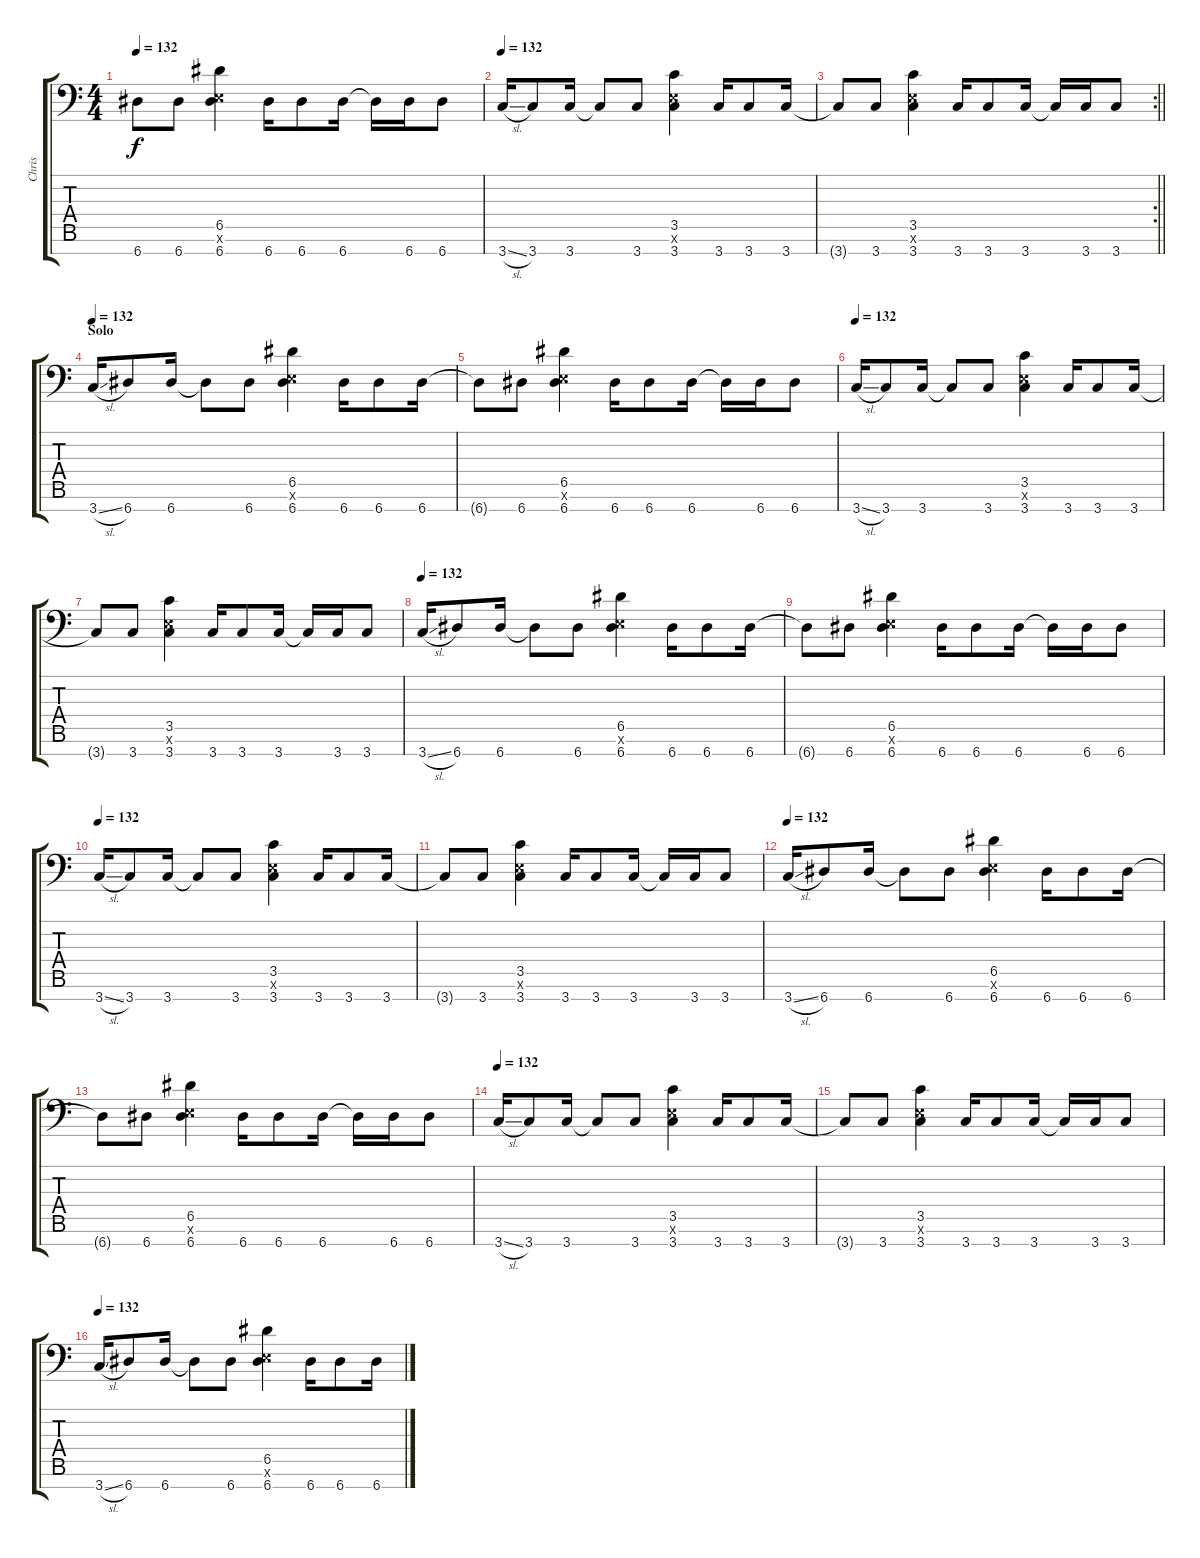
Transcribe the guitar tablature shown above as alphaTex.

\track ("Chris" "Chris") {instrument distortionguitar}
\staff {score tabs}
\tuning (E4 B3 G3 D3 A2 E2 A1) {hide}
\ts (4 4)
\tempo 132
\clef f4
\ks c
6.7{t}.8{dy f} 6.7.8 (6.5 0.6{x} 6.7).4 6.7.16 6.7.8 6.7.16 6.7{t}.16 6.7.16 6.7.8 |
\tempo 132
3.7{sl}.16 3.7.8 3.7.16 3.7{t}.8 3.7.8 (3.5 0.6{x} 3.7).4 3.7.16 3.7.8 3.7.16 |
\rc 2
\barLineRight lightlight
3.7{t}.8 3.7.8 (3.5 0.6{x} 3.7).4 3.7.16 3.7.8 3.7.16 3.7{t}.16 3.7.16 3.7.8 |
\section ("" "Solo")
\tempo 132
3.7{sl}.16{balance 8} 6.7.8 6.7.16 6.7{t}.8 6.7.8 (6.5 0.6{x} 6.7).4 6.7.16 6.7.8 6.7.16 |
6.7{t}.8 6.7.8 (6.5 0.6{x} 6.7).4 6.7.16 6.7.8 6.7.16 6.7{t}.16 6.7.16 6.7.8 |
\tempo 132
3.7{sl}.16 3.7.8 3.7.16 3.7{t}.8 3.7.8 (3.5 0.6{x} 3.7).4 3.7.16 3.7.8 3.7.16 |
3.7{t}.8 3.7.8 (3.5 0.6{x} 3.7).4 3.7.16 3.7.8 3.7.16 3.7{t}.16 3.7.16 3.7.8 |
\tempo 132
3.7{sl}.16 6.7.8 6.7.16 6.7{t}.8 6.7.8 (6.5 0.6{x} 6.7).4 6.7.16 6.7.8 6.7.16 |
6.7{t}.8 6.7.8 (6.5 0.6{x} 6.7).4 6.7.16 6.7.8 6.7.16 6.7{t}.16 6.7.16 6.7.8 |
\tempo 132
3.7{sl}.16 3.7.8 3.7.16 3.7{t}.8 3.7.8 (3.5 0.6{x} 3.7).4 3.7.16 3.7.8 3.7.16 |
3.7{t}.8 3.7.8 (3.5 0.6{x} 3.7).4 3.7.16 3.7.8 3.7.16 3.7{t}.16 3.7.16 3.7.8 |
\tempo 132
3.7{sl}.16 6.7.8 6.7.16 6.7{t}.8 6.7.8 (6.5 0.6{x} 6.7).4 6.7.16 6.7.8 6.7.16 |
6.7{t}.8 6.7.8 (6.5 0.6{x} 6.7).4 6.7.16 6.7.8 6.7.16 6.7{t}.16 6.7.16 6.7.8 |
\tempo 132
3.7{sl}.16 3.7.8 3.7.16 3.7{t}.8 3.7.8 (3.5 0.6{x} 3.7).4 3.7.16 3.7.8 3.7.16 |
3.7{t}.8 3.7.8 (3.5 0.6{x} 3.7).4 3.7.16 3.7.8 3.7.16 3.7{t}.16 3.7.16 3.7.8 |
\tempo 132
3.7{sl}.16 6.7.8 6.7.16 6.7{t}.8 6.7.8 (6.5 0.6{x} 6.7).4 6.7.16 6.7.8 6.7.16
